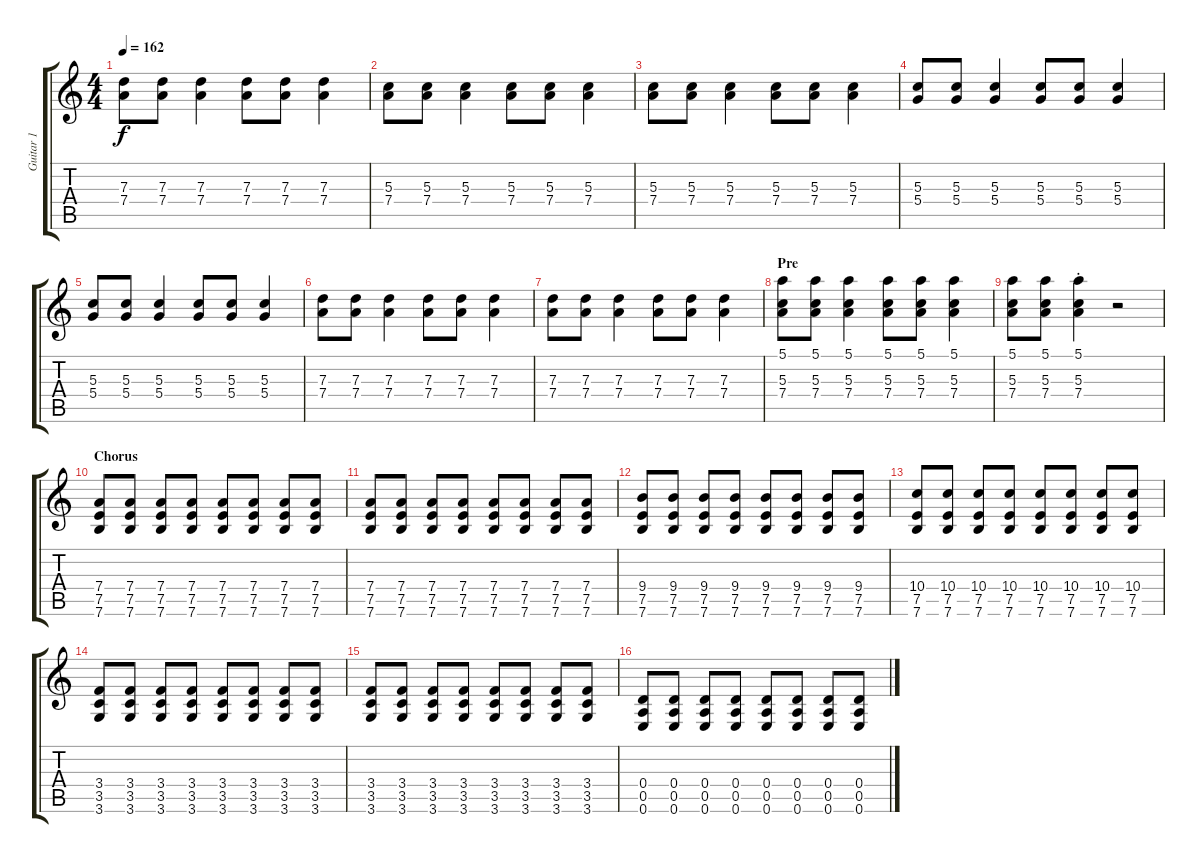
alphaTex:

\track ("Guitar 1" "Guitar 1") {instrument electricguitarclean}
\staff {score tabs}
\tuning (E4 B3 G3 D3 A2 E2) {hide}
\ts (4 4)
\tempo 162
\clef g2
\ks c
(7.3 7.4).8{dy f} (7.3 7.4).8 (7.3 7.4).4 (7.3 7.4).8 (7.3 7.4).8 (7.3 7.4).4 |
(5.3 7.4).8 (5.3 7.4).8 (5.3 7.4).4 (5.3 7.4).8 (5.3 7.4).8 (5.3 7.4).4 |
(5.3 7.4).8 (5.3 7.4).8 (5.3 7.4).4 (5.3 7.4).8 (5.3 7.4).8 (5.3 7.4).4 |
(5.3 5.4).8 (5.3 5.4).8 (5.3 5.4).4 (5.3 5.4).8 (5.3 5.4).8 (5.3 5.4).4 |
(5.3 5.4).8 (5.3 5.4).8 (5.3 5.4).4 (5.3 5.4).8 (5.3 5.4).8 (5.3 5.4).4 |
(7.3 7.4).8 (7.3 7.4).8 (7.3 7.4).4 (7.3 7.4).8 (7.3 7.4).8 (7.3 7.4).4 |
(7.3 7.4).8 (7.3 7.4).8 (7.3 7.4).4 (7.3 7.4).8 (7.3 7.4).8 (7.3 7.4).4 |
\section ("" "Pre")
(5.1 5.3 7.4).8 (5.1 5.3 7.4).8 (5.1 5.3 7.4).4 (5.1 5.3 7.4).8 (5.1 5.3 7.4).8 (5.1 5.3 7.4).4 |
(5.1 5.3 7.4).8 (5.1 5.3 7.4).8 (5.1 5.3 7.4{st}).4 r.2 |
\section ("" "Chorus")
(7.4 7.5 7.6).8 (7.4 7.5 7.6).8 (7.4 7.5 7.6).8 (7.4 7.5 7.6).8 (7.4 7.5 7.6).8 (7.4 7.5 7.6).8 (7.4 7.5 7.6).8 (7.4 7.5 7.6).8 |
(7.4 7.5 7.6).8 (7.4 7.5 7.6).8 (7.4 7.5 7.6).8 (7.4 7.5 7.6).8 (7.4 7.5 7.6).8 (7.4 7.5 7.6).8 (7.4 7.5 7.6).8 (7.4 7.5 7.6).8 |
(9.4 7.5 7.6).8 (9.4 7.5 7.6).8 (9.4 7.5 7.6).8 (9.4 7.5 7.6).8 (9.4 7.5 7.6).8 (9.4 7.5 7.6).8 (9.4 7.5 7.6).8 (9.4 7.5 7.6).8 |
(10.4 7.5 7.6).8 (10.4 7.5 7.6).8 (10.4 7.5 7.6).8 (10.4 7.5 7.6).8 (10.4 7.5 7.6).8 (10.4 7.5 7.6).8 (10.4 7.5 7.6).8 (10.4 7.5 7.6).8 |
(3.4 3.5 3.6).8 (3.4 3.5 3.6).8 (3.4 3.5 3.6).8 (3.4 3.5 3.6).8 (3.4 3.5 3.6).8 (3.4 3.5 3.6).8 (3.4 3.5 3.6).8 (3.4 3.5 3.6).8 |
(3.4 3.5 3.6).8 (3.4 3.5 3.6).8 (3.4 3.5 3.6).8 (3.4 3.5 3.6).8 (3.4 3.5 3.6).8 (3.4 3.5 3.6).8 (3.4 3.5 3.6).8 (3.4 3.5 3.6).8 |
(0.4 0.5 0.6).8 (0.4 0.5 0.6).8 (0.4 0.5 0.6).8 (0.4 0.5 0.6).8 (0.4 0.5 0.6).8 (0.4 0.5 0.6).8 (0.4 0.5 0.6).8 (0.4 0.5 0.6).8
